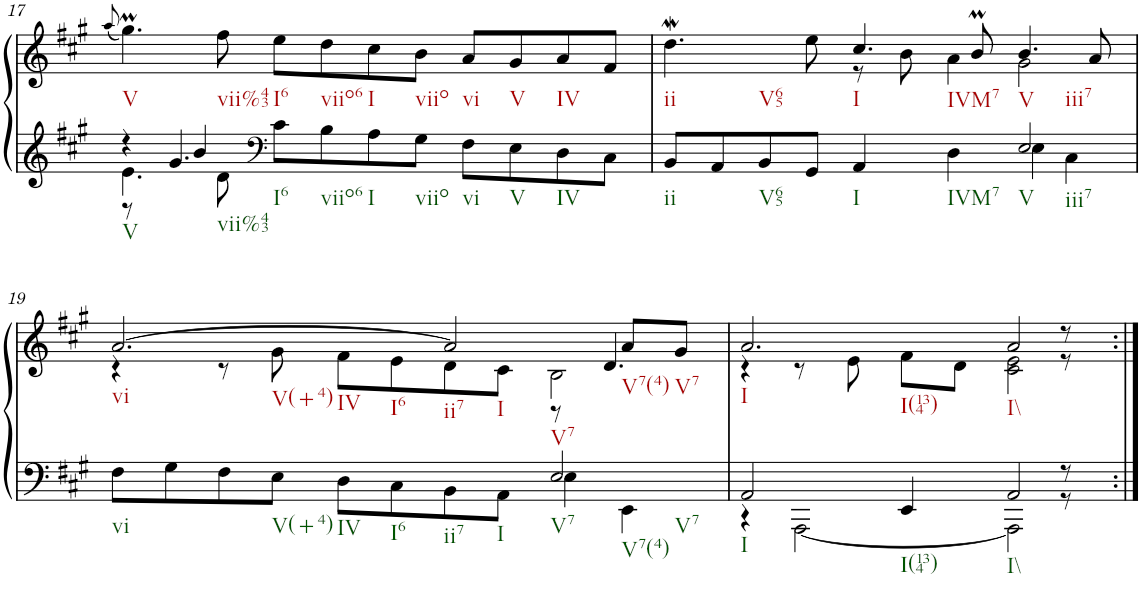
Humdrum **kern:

**kern	**kern
*part1	*part1
*staff2	*staff1
*I"unbenannt1	*
!!LO:PB:g=z
*clefF4	*clefG2
*k[f#c#g#]	*k[f#c#g#]
*M3/2	*M3/2
=17	=17
.	(8qaa/
*^	*
*	*^	*
4r	4.e\	8r	4.gg#m\)
.	.	4.g#/	.
4b/	.	.	.
.	8d\	.	8ff#\
*clefF4	*	*	*
8c#\L	1ryy	1ryy	8ee\L
8B\	.	.	8dd\
8A\	.	.	8cc#\
8G#\J	.	.	8b\J
8F#\L	.	.	8a/L
8E\	.	.	8g#/
8D\	.	.	8a/
8C#\J	.	.	8f#/J
*	*v	*v	*
=18	=18	=18
*	*	*^
8BB/L	1ryy	4.ddw\	2ryy
8AA/	.	.	.
8BB/	.	.	.
8GG#/J	.	8ee\	.
4AA/	.	4.cc#/	8r
.	.	.	8b\
4D\	.	.	4a\
.	.	8bM/	.
2E/	4E\	4.b/	2g#\
.	4C#\	.	.
.	.	8a/	.
!!LO:LB:g=z
=19	=19	=19	=19
*	*	*	*^
8F#\L	1ryy	[2.a/	4r	1ryy
8G#\	.	.	.	.
8F#\	.	.	8r	.
8E\J	.	.	8g#\	.
8D\L	.	.	8f#\L	.
8C#\	.	.	8e\	.
8BB\	.	2a/]	8d\	.
8AA\J	.	.	8c#\J	.
2E/	4E\	.	2B\	8r
.	.	.	.	4.d/
.	4EE\	8a/L	.	.
.	.	8g#/J	.	.
*	*	*	*v	*v
=20	=20	=20	=20
2AA/	4r	2.a/	4r
.	[2AAA\	.	8r
.	.	.	8e\
4EE/	.	.	8f#\L
.	.	.	8d\J
2AA/	2AAA\]	2a/	2c#\ 2e\
8r	8r	8r	8r
*v	*v	*	*
*	*v	*v
=:|!	=:|!
*-	*-
